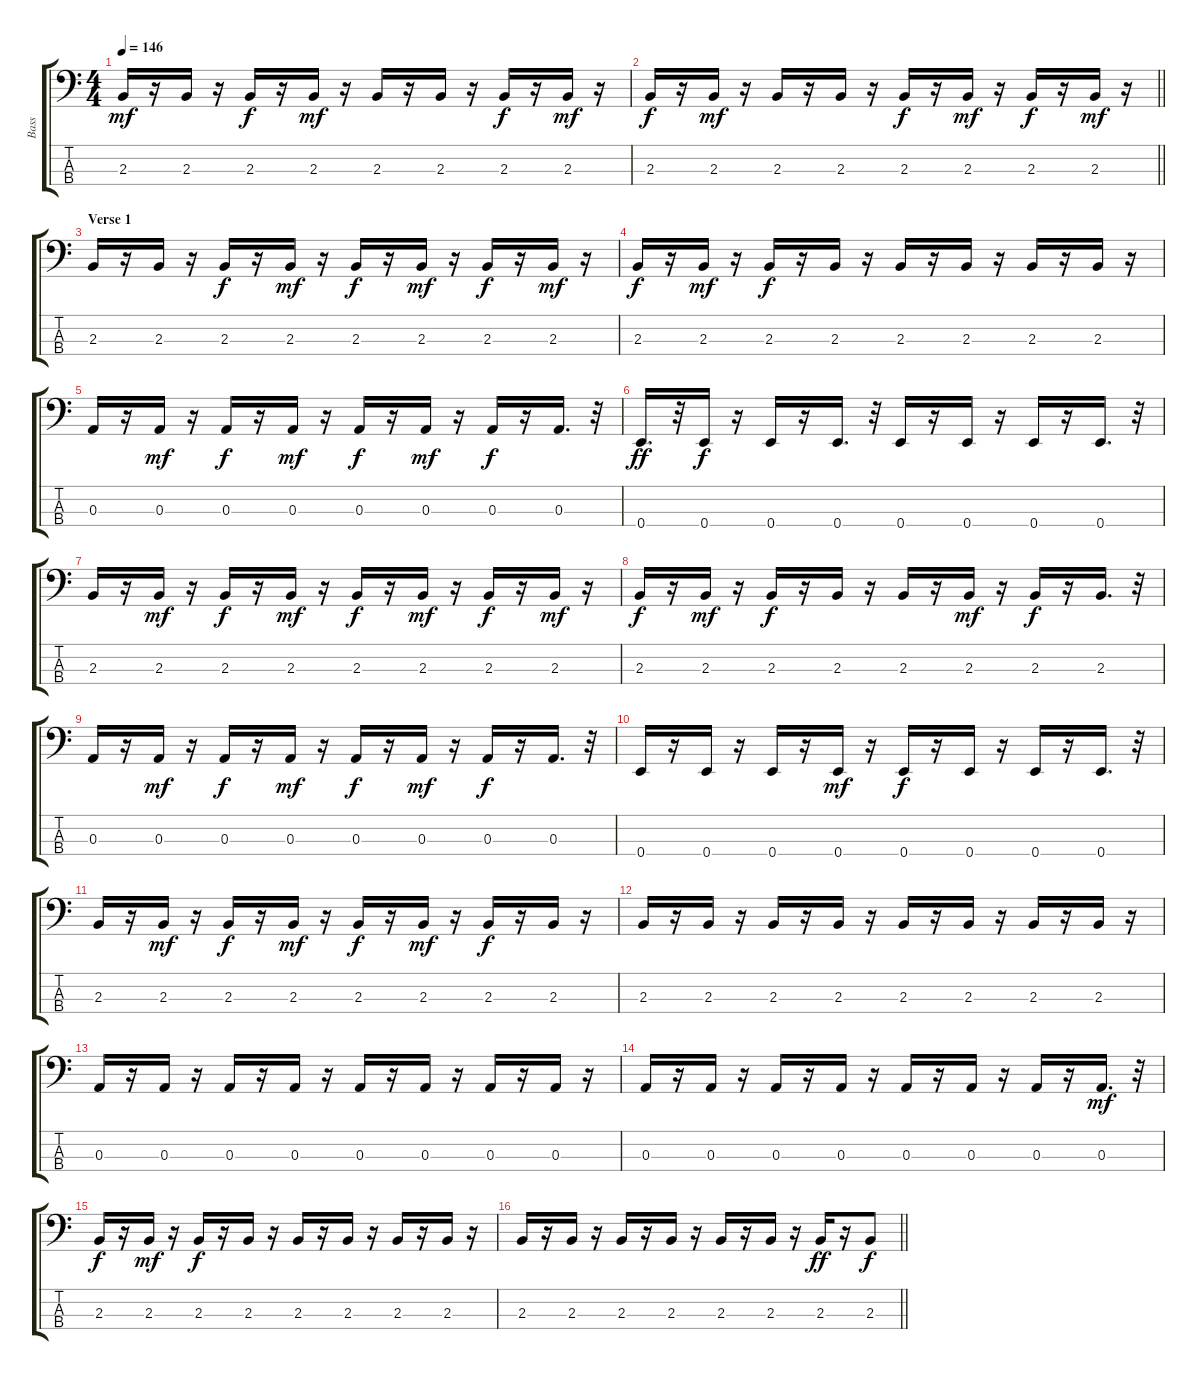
\track ("Bass" "Bass") {instrument acousticbass}
\staff {score tabs}
\tuning (G2 D2 A1 E1) {hide}
\ts (4 4)
\tempo 146
\clef f4
\ks c
2.3.16{dy mf} r.16 2.3.16 r.16 2.3.16{dy f} r.16 2.3.16{dy mf} r.16 2.3.16 r.16 2.3.16 r.16 2.3.16{dy f} r.16 2.3.16{dy mf} r.16 |
\barLineRight lightlight
2.3.16{dy f} r.16 2.3.16{dy mf} r.16 2.3.16 r.16 2.3.16 r.16 2.3.16{dy f} r.16 2.3.16{dy mf} r.16 2.3.16{dy f} r.16 2.3.16{dy mf} r.16 |
\section ("" "Verse 1")
2.3.16 r.16 2.3.16 r.16 2.3.16{dy f} r.16 2.3.16{dy mf} r.16 2.3.16{dy f} r.16 2.3.16{dy mf} r.16 2.3.16{dy f} r.16 2.3.16{dy mf} r.16 |
2.3.16{dy f} r.16 2.3.16{dy mf} r.16 2.3.16{dy f} r.16 2.3.16 r.16 2.3.16 r.16 2.3.16 r.16 2.3.16 r.16 2.3.16 r.16 |
0.3.16 r.16 0.3.16{dy mf} r.16 0.3.16{dy f} r.16 0.3.16{dy mf} r.16 0.3.16{dy f} r.16 0.3.16{dy mf} r.16 0.3.16{dy f} r.16 0.3.16{d} r.32 |
0.4.16{d dy ff} r.32 0.4.16{dy f} r.16 0.4.16 r.16 0.4.16{d} r.32 0.4.16 r.16 0.4.16 r.16 0.4.16 r.16 0.4.16{d} r.32 |
2.3.16 r.16 2.3.16{dy mf} r.16 2.3.16{dy f} r.16 2.3.16{dy mf} r.16 2.3.16{dy f} r.16 2.3.16{dy mf} r.16 2.3.16{dy f} r.16 2.3.16{dy mf} r.16 |
2.3.16{dy f} r.16 2.3.16{dy mf} r.16 2.3.16{dy f} r.16 2.3.16 r.16 2.3.16 r.16 2.3.16{dy mf} r.16 2.3.16{dy f} r.16 2.3.16{d} r.32 |
0.3.16 r.16 0.3.16{dy mf} r.16 0.3.16{dy f} r.16 0.3.16{dy mf} r.16 0.3.16{dy f} r.16 0.3.16{dy mf} r.16 0.3.16{dy f} r.16 0.3.16{d} r.32 |
0.4.16 r.16 0.4.16 r.16 0.4.16 r.16 0.4.16{dy mf} r.16 0.4.16{dy f} r.16 0.4.16 r.16 0.4.16 r.16 0.4.16{d} r.32 |
2.3.16 r.16 2.3.16{dy mf} r.16 2.3.16{dy f} r.16 2.3.16{dy mf} r.16 2.3.16{dy f} r.16 2.3.16{dy mf} r.16 2.3.16{dy f} r.16 2.3.16 r.16 |
2.3.16 r.16 2.3.16 r.16 2.3.16 r.16 2.3.16 r.16 2.3.16 r.16 2.3.16 r.16 2.3.16 r.16 2.3.16 r.16 |
0.3.16 r.16 0.3.16 r.16 0.3.16 r.16 0.3.16 r.16 0.3.16 r.16 0.3.16 r.16 0.3.16 r.16 0.3.16 r.16 |
0.3.16 r.16 0.3.16 r.16 0.3.16 r.16 0.3.16 r.16 0.3.16 r.16 0.3.16 r.16 0.3.16 r.16 0.3.16{d dy mf} r.32 |
2.3.16{dy f} r.16 2.3.16{dy mf} r.16 2.3.16{dy f} r.16 2.3.16 r.16 2.3.16 r.16 2.3.16 r.16 2.3.16 r.16 2.3.16 r.16 |
\barLineRight lightlight
2.3.16 r.16 2.3.16 r.16 2.3.16 r.16 2.3.16 r.16 2.3.16 r.16 2.3.16 r.16 2.3.16{dy ff} r.16 2.3.8{dy f}
